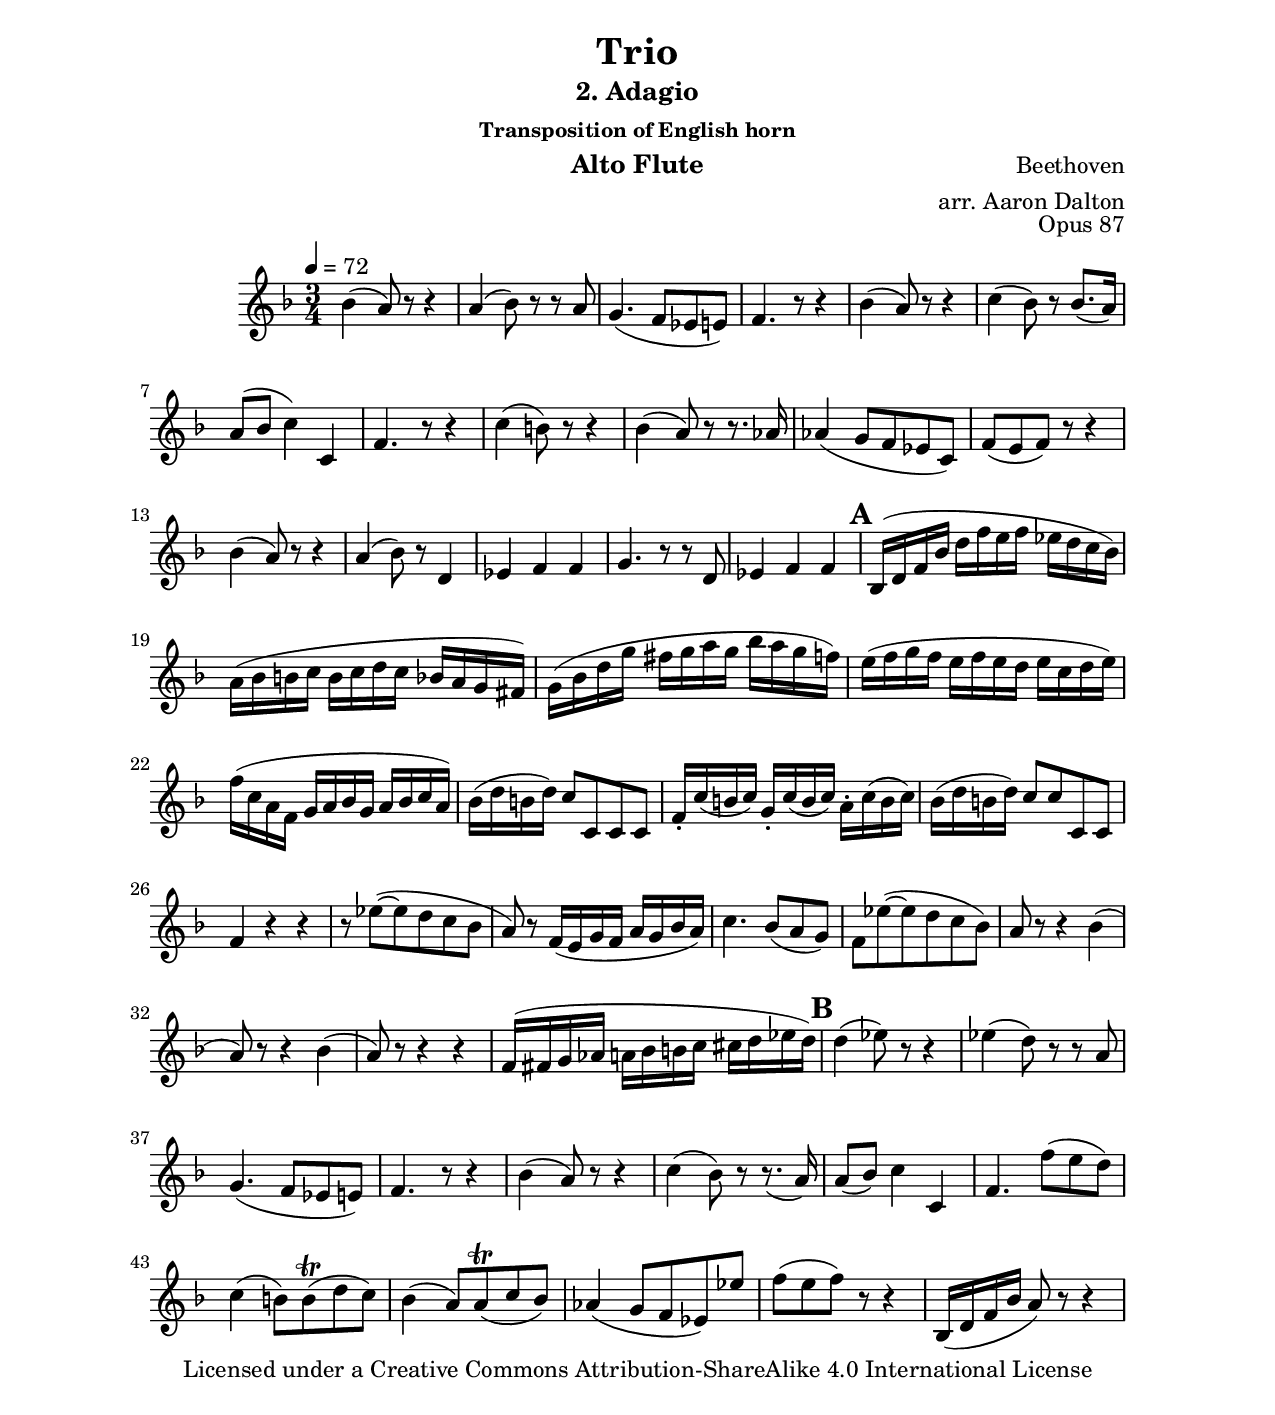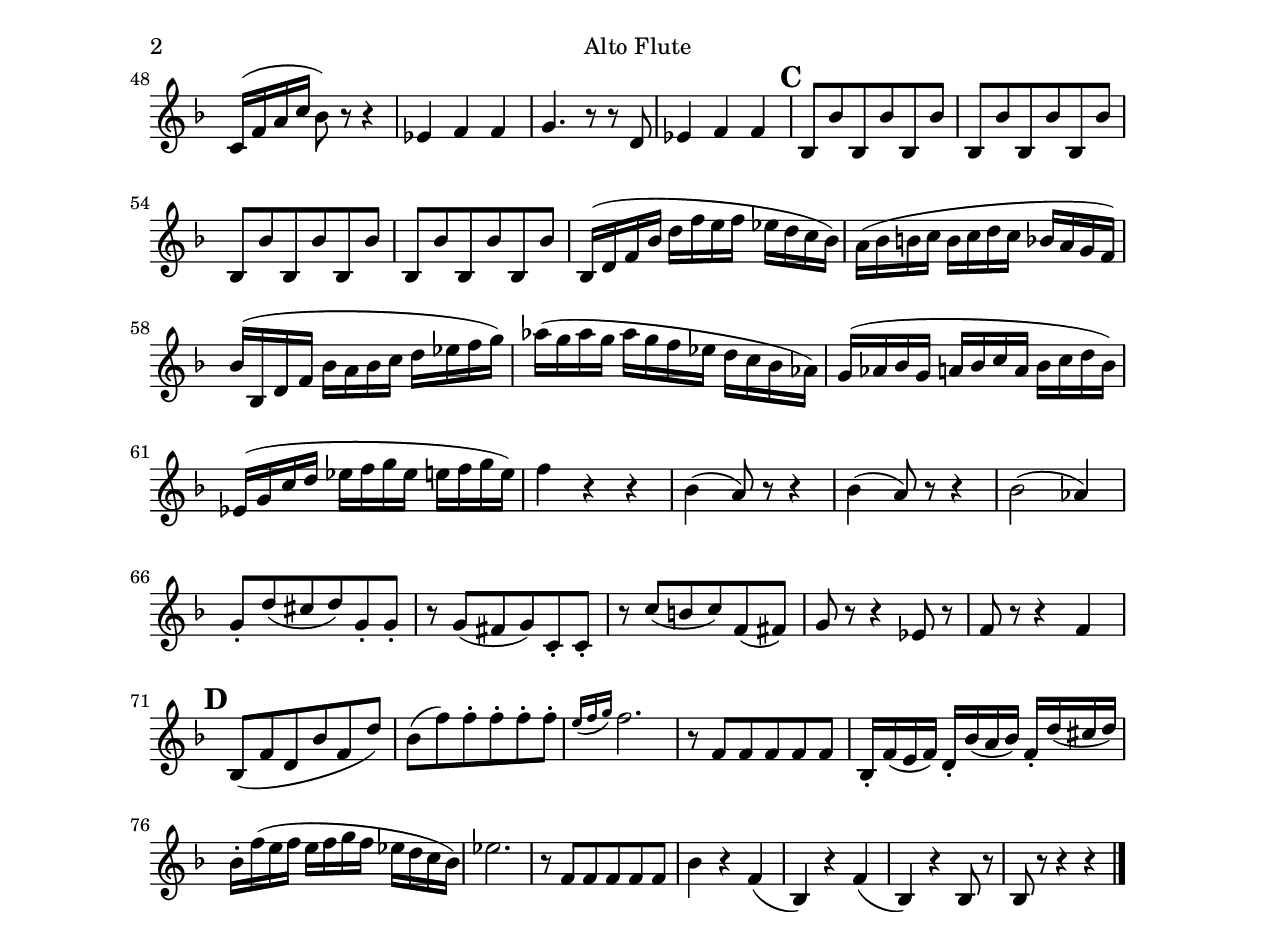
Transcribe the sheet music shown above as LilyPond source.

\version "2.20.0"

fourNotes = \relative c'' {
    \time 3/4
    \key g \major
    \tempo 4 = 72
    \clef "treble"

    \set Score.markFormatter = #format-mark-box-alphabet

    % Bars 1-7
    c4( b8) r r4 |
    b4( c8) r r b |
    a4.( g8 f fis) |
    g4. r8 r4 |
    c4( b8) r r4 |
    d4( c8) r c8.( b16) |
    b8( c d4) d, |

    % Bars 8-14
    g4. r8 r4 |
    d'4( cis8) r r4 |
    c4( b8) r r8. bes16 |
    bes4( a8 g f d) |
    g( fis g) r8 r4 |
    c4( b8) r r4 |
    b4( c8) r e,4 |

    % Bars 15-19
    f4 g g |
    a4. r8 r e |
    f4 g g | \mark \default
    c,16( e g c e g fis g f e d c) |
    b( c cis d cis d e d c b a gis) |

    % Bars 20-22
    a16( c e a gis a b a c b a g) |
    fis( g a g fis g fis e fis d e fis) |
    g( d b g a b c a b c d b ) |

    % Bars 23-26
    c16( e cis e) d8 d, d d |
    g16-. d'( cis d) a-. d( cis d) b-. d( cis d) |
    c( e cis e) d8 d d, d |
    g4 r r |

    % Bars 27-31
    r8 f'~(f e d c |
    b) r g16( fis a g b a c b) |
    d4. c8( b a) |
    g8 f'~( f e d c) b8 r r4 c( |
    
    % Bars 32-36
    b8) r r4 c4( |
    b8) r r4 r |
    g16( gis a bes b c cis d dis e f e) | \mark \default
    e4( f8) r r4 |
    f4( e8) r r b |

    % Bars 37-42
    a4.( g8 f fis) |
    g4. r8 r4 |
    c4( b8) r8 r4 |
    d4( c8) r r8.( b16) |
    b8( c) d4 d, |
    g4. g'8( fis e) |

    % Bars 43-48
    d4( cis8) cis\trill( e d) |
    c4( b8) b\trill( d c) |
    bes4( a8 g f) f' |
    g( fis g) r r4 |
    c,,16( e g c b8) r r4 |
    d,16( g b d c8) r r4 |

    % Bars 49-54
    f,4 g g |
    a4. r8 r e |
    f4 g g | \mark \default
    c,8 c' c, c' c, c' |
    c, c' c, c' c, c' |
    c, c' c, c' c, c' |

    % Bars 55-57
    c,8 c' c, c' c, c' |
    c,16( e g c e g fis g f e d c) |
    b16( c cis d cis d e d c b a g) |

    % Bars 58-60
    c16( c, e g c b c d e f g a) |
    bes( a bes a bes a g f e d c bes) |
    a( bes c a b c d b c d e c) |

    % Bars 61-66
    f,16( a d e f g a f fis g a fis) |
    g4 r r |
    c,4( b8) r r4 |
    c4( b8) r r4 |
    c2( bes4) |
    a8-. e'( dis e) a,-. a-. |

    % Bars 67-71
    r8 a( gis a) d,-. d-. |
    r8 d'( cis d) g,( gis) |
    a r r4 f8 r |
    g8 r r4 g | \mark \default
    c,8( g' e c' g e') |

    % Bars 72-75
    c8( g') g-. g-. g-. g-. |
    \grace { fis16( g a) } g2. |
    r8 g, g g g g |
    c,16-. g'( fis g) e-. c'( b c) g-. e'( dis e) |

    % Bars 76-END
    c16-. g'( fis g fis g a g f e d c) |
    f2. |
    r8 g, g g g g |
    c4 r g( |
    c,) r g'( |
    c,) r c8 r |
    c r8 r4 r4 \bar "|."
}


\paper {
  #(set-paper-size "letter")
  top-margin = 1\in
  bottom-margin = 1\in
  left-margin = 1\in
  right-margin = 1\in
}

\header {
    instrument = "Alto Flute"
    title = "Trio"
    subtitle = "2. Adagio"
    subsubtitle = "Transposition of English horn"
    opus = "Opus 87"
    composer = "Beethoven"
    arranger = "arr. Aaron Dalton"
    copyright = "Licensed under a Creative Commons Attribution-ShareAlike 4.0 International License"
}

\score
{
    %\new Staff \fourNotes
    \new Staff \transpose g f \fourNotes
    \layout {
        #(layout-set-staff-size 20)
    }
    \midi {
        \tempo 4 = 72
    }
}


